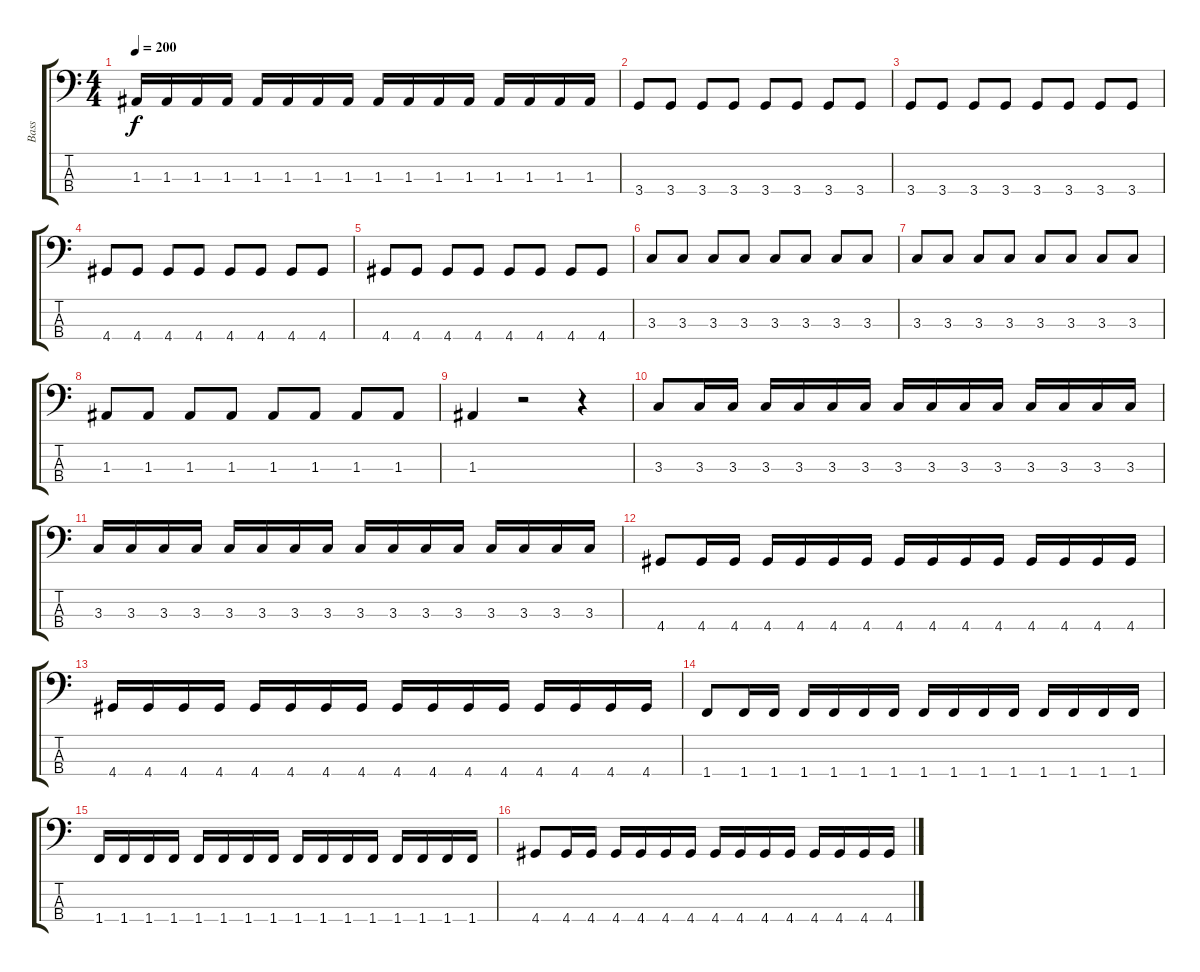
\track ("Bass" "Bass") {instrument electricbassfinger}
\staff {score tabs}
\tuning (G2 D2 A1 E1) {hide}
\ts (4 4)
\tempo 200
\clef f4
\ks c
1.3.16{dy f} 1.3.16 1.3.16 1.3.16 1.3.16 1.3.16 1.3.16 1.3.16 1.3.16 1.3.16 1.3.16 1.3.16 1.3.16 1.3.16 1.3.16 1.3.16 |
3.4.8 3.4.8 3.4.8 3.4.8 3.4.8 3.4.8 3.4.8 3.4.8 |
3.4.8 3.4.8 3.4.8 3.4.8 3.4.8 3.4.8 3.4.8 3.4.8 |
4.4.8 4.4.8 4.4.8 4.4.8 4.4.8 4.4.8 4.4.8 4.4.8 |
4.4.8 4.4.8 4.4.8 4.4.8 4.4.8 4.4.8 4.4.8 4.4.8 |
3.3.8 3.3.8 3.3.8 3.3.8 3.3.8 3.3.8 3.3.8 3.3.8 |
3.3.8 3.3.8 3.3.8 3.3.8 3.3.8 3.3.8 3.3.8 3.3.8 |
1.3.8 1.3.8 1.3.8 1.3.8 1.3.8 1.3.8 1.3.8 1.3.8 |
1.3.4 r.2 r.4 |
\section ("" "")
3.3.8 3.3.16 3.3.16 3.3.16 3.3.16 3.3.16 3.3.16 3.3.16 3.3.16 3.3.16 3.3.16 3.3.16 3.3.16 3.3.16 3.3.16 |
3.3.16 3.3.16 3.3.16 3.3.16 3.3.16 3.3.16 3.3.16 3.3.16 3.3.16 3.3.16 3.3.16 3.3.16 3.3.16 3.3.16 3.3.16 3.3.16 |
4.4.8 4.4.16 4.4.16 4.4.16 4.4.16 4.4.16 4.4.16 4.4.16 4.4.16 4.4.16 4.4.16 4.4.16 4.4.16 4.4.16 4.4.16 |
4.4.16 4.4.16 4.4.16 4.4.16 4.4.16 4.4.16 4.4.16 4.4.16 4.4.16 4.4.16 4.4.16 4.4.16 4.4.16 4.4.16 4.4.16 4.4.16 |
1.4.8 1.4.16 1.4.16 1.4.16 1.4.16 1.4.16 1.4.16 1.4.16 1.4.16 1.4.16 1.4.16 1.4.16 1.4.16 1.4.16 1.4.16 |
1.4.16 1.4.16 1.4.16 1.4.16 1.4.16 1.4.16 1.4.16 1.4.16 1.4.16 1.4.16 1.4.16 1.4.16 1.4.16 1.4.16 1.4.16 1.4.16 |
4.4.8 4.4.16 4.4.16 4.4.16 4.4.16 4.4.16 4.4.16 4.4.16 4.4.16 4.4.16 4.4.16 4.4.16 4.4.16 4.4.16 4.4.16
